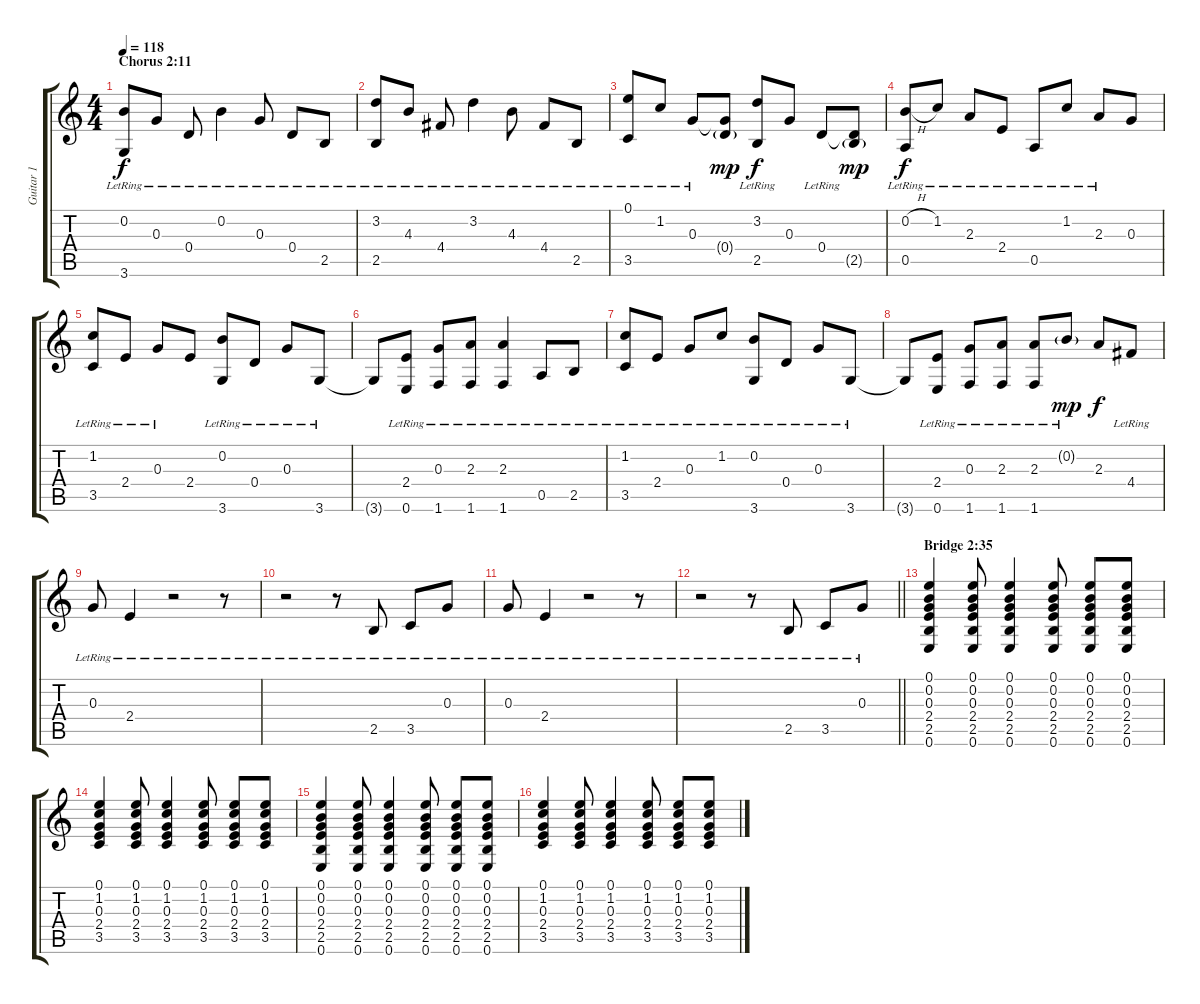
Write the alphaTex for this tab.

\track ("Guitar 1" "Guitar 1") {instrument acousticguitarsteel}
\staff {score tabs}
\tuning (E4 B3 G3 D3 A2 E2) {hide}
\ts (4 4)
\section ("" "Chorus 2:11")
\tempo 118
\clef g2
\ks c
(0.2{lr} 3.6{lr}).8{dy f} 0.3{lr}.8 0.4{lr}.8 0.2{lr}.4 0.3{lr}.8 0.4{lr}.8 2.5{lr}.8 |
(3.2 2.5{lr}).8 4.3{lr}.8 4.4{lr}.8 3.2{lr}.4 4.3{lr}.8 4.4{lr}.8 2.5{lr}.8 |
(0.1 3.5{lr}).8 1.2{lr}.8 0.3{lr}.8 (0.3{t} 0.4{g}).8{dy mp} (3.2{lr} 2.5{lr}).8{dy f} 0.3.8 0.4{lr}.8 (0.4{t} 2.5{g}).8{dy mp} |
(0.2{h lr} 0.5{lr}).8{dy f} 1.2{lr}.8 2.3{lr}.8 2.4{lr}.8 0.5{lr}.8 1.2{lr}.8 2.3{lr}.8 0.3.8 |
(1.2{lr} 3.5{lr}).8 2.4{lr}.8 0.3{lr}.8 2.4.8 (0.2{lr} 3.6{lr}).8 0.4{lr}.8 0.3{lr}.8 3.6{lr}.8 |
3.6{t}.8 (2.4{lr} 0.6{lr}).8 (0.3{lr} 1.6{lr}).8 (2.3{lr} 1.6{lr}).8 (2.3{lr} 1.6{lr}).4 0.5{lr}.8 2.5{lr}.8 |
(1.2{lr} 3.5{lr}).8 2.4{lr}.8 0.3{lr}.8 1.2{lr}.8 (0.2{lr} 3.6{lr}).8 0.4{lr}.8 0.3{lr}.8 3.6{lr}.8 |
3.6{t}.8 (2.4{lr} 0.6{lr}).8 (0.3{lr} 1.6{lr}).8 (2.3{lr} 1.6{lr}).8 (2.3{lr} 1.6{lr}).8 0.2{g lr}.8{dy mp} 2.3.8{dy f} 4.4{lr}.8 |
0.3{lr}.8 2.4{lr}.4 r.2 r.8 |
r.2 r.8 2.5{lr}.8 3.5{lr}.8 0.3{lr}.8 |
0.3{lr}.8 2.4{lr}.4 r.2 r.8 |
\barLineRight lightlight
r.2 r.8 2.5{lr}.8 3.5{lr}.8 0.3{lr}.8 |
\section ("" "Bridge 2:35")
(0.1 0.2 0.3 2.4 2.5 0.6).4{volume 5} (0.1 0.2 0.3 2.4 2.5 0.6).8 (0.1 0.2 0.3 2.4 2.5 0.6).4 (0.1 0.2 0.3 2.4 2.5 0.6).8 (0.1 0.2 0.3 2.4 2.5 0.6).8 (0.1 0.2 0.3 2.4 2.5 0.6).8 |
(0.1 1.2 0.3 2.4 3.5).4 (0.1 1.2 0.3 2.4 3.5).8 (0.1 1.2 0.3 2.4 3.5).4 (0.1 1.2 0.3 2.4 3.5).8 (0.1 1.2 0.3 2.4 3.5).8 (0.1 1.2 0.3 2.4 3.5).8 |
(0.1 0.2 0.3 2.4 2.5 0.6).4 (0.1 0.2 0.3 2.4 2.5 0.6).8 (0.1 0.2 0.3 2.4 2.5 0.6).4 (0.1 0.2 0.3 2.4 2.5 0.6).8 (0.1 0.2 0.3 2.4 2.5 0.6).8 (0.1 0.2 0.3 2.4 2.5 0.6).8 |
(0.1 1.2 0.3 2.4 3.5).4 (0.1 1.2 0.3 2.4 3.5).8 (0.1 1.2 0.3 2.4 3.5).4 (0.1 1.2 0.3 2.4 3.5).8 (0.1 1.2 0.3 2.4 3.5).8 (0.1 1.2 0.3 2.4 3.5).8
